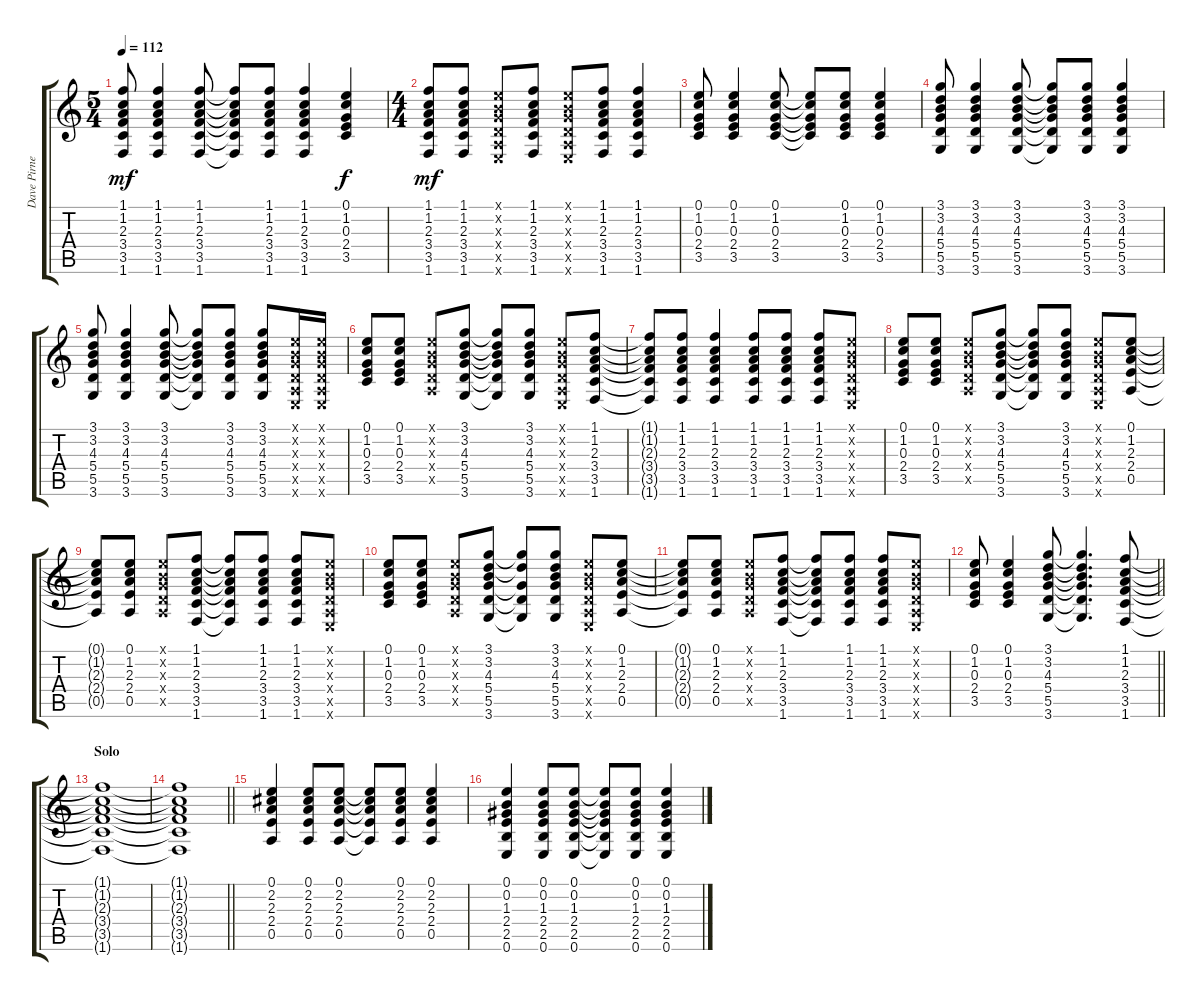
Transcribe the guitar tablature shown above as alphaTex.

\track ("Dave Pirner" "Dave Pirne") {instrument acousticguitarsteel}
\staff {score tabs}
\tuning (E4 B3 G3 D3 A2 E2) {hide}
\ts (5 4)
\tempo 112
\clef g2
\ks c
(1.1 1.2 2.3 3.4 3.5 1.6).8{dy mf} (1.1 1.2 2.3 3.4 3.5 1.6).4 (1.1 1.2 2.3 3.4 3.5 1.6).8 (1.1{t} 1.2{t} 2.3{t} 3.4{t} 3.5{t} 1.6{t}).8 (1.1 1.2 2.3 3.4 3.5 1.6).8 (1.1 1.2 2.3 3.4 3.5 1.6).4 (0.1 1.2 0.3 2.4 3.5).4{dy f} |
\ts (4 4)
(1.1 1.2 2.3 3.4 3.5 1.6).8{dy mf} (1.1 1.2 2.3 3.4 3.5 1.6).8 (0.1{x} 0.2{x} 0.3{x} 0.4{x} 0.5{x} 0.6{x}).8 (1.1 1.2 2.3 3.4 3.5 1.6).8 (0.1{x} 0.2{x} 0.3{x} 0.4{x} 0.5{x} 0.6{x}).8 (1.1 1.2 2.3 3.4 3.5 1.6).8 (1.1 1.2 2.3 3.4 3.5 1.6).4 |
(0.1 1.2 0.3 2.4 3.5).8 (0.1 1.2 0.3 2.4 3.5).4 (0.1 1.2 0.3 2.4 3.5).8 (0.1{t} 1.2{t} 0.3{t} 2.4{t} 3.5{t}).8 (0.1 1.2 0.3 2.4 3.5).8 (0.1 1.2 0.3 2.4 3.5).4 |
(3.1 3.2 4.3 5.4 5.5 3.6).8 (3.1 3.2 4.3 5.4 5.5 3.6).4 (3.1 3.2 4.3 5.4 5.5 3.6).8 (3.1{t} 3.2{t} 4.3{t} 5.4{t} 5.5{t} 3.6{t}).8 (3.1 3.2 4.3 5.4 5.5 3.6).8 (3.1 3.2 4.3 5.4 5.5 3.6).4 |
(3.1 3.2 4.3 5.4 5.5 3.6).8 (3.1 3.2 4.3 5.4 5.5 3.6).4 (3.1 3.2 4.3 5.4 5.5 3.6).8 (3.1{t} 3.2{t} 4.3{t} 5.4{t} 5.5{t} 3.6{t}).8 (3.1 3.2 4.3 5.4 5.5 3.6).8 (3.1 3.2 4.3 5.4 5.5 3.6).8 (0.1{x} 0.2{x} 0.3{x} 0.4{x} 0.5{x} 0.6{x}).16 (0.1{x} 0.2{x} 0.3{x} 0.4{x} 0.5{x} 0.6{x}).16 |
(0.1 1.2 0.3 2.4 3.5).8 (0.1 1.2 0.3 2.4 3.5).8 (0.1{x} 0.2{x} 0.3{x} 0.4{x} 0.5{x}).8 (3.1 3.2 4.3 5.4 5.5 3.6).8 (3.1{t} 3.2{t} 4.3{t} 5.4{t} 5.5{t} 3.6{t}).8 (3.1 3.2 4.3 5.4 5.5 3.6).8 (0.1{x} 0.2{x} 0.3{x} 0.4{x} 0.5{x} 0.6{x}).8 (1.1 1.2 2.3 3.4 3.5 1.6).8 |
(1.1{t} 1.2{t} 2.3{t} 3.4{t} 3.5{t} 1.6{t}).8 (1.1 1.2 2.3 3.4 3.5 1.6).8 (1.1 1.2 2.3 3.4 3.5 1.6).4 (1.1 1.2 2.3 3.4 3.5 1.6).8 (1.1 1.2 2.3 3.4 3.5 1.6).8 (1.1 1.2 2.3 3.4 3.5 1.6).8 (0.1{x} 0.2{x} 0.3{x} 0.4{x} 0.5{x} 0.6{x}).8 |
(0.1 1.2 0.3 2.4 3.5).8 (0.1 1.2 0.3 2.4 3.5).8 (0.1{x} 0.2{x} 0.3{x} 0.4{x} 0.5{x}).8 (3.1 3.2 4.3 5.4 5.5 3.6).8 (3.1{t} 3.2{t} 4.3{t} 5.4{t} 5.5{t} 3.6{t}).8 (3.1 3.2 4.3 5.4 5.5 3.6).8 (0.1{x} 0.2{x} 0.3{x} 0.4{x} 0.5{x} 0.6{x}).8 (0.1 1.2 2.3 2.4 0.5).8 |
(0.1{t} 1.2{t} 2.3{t} 2.4{t} 0.5{t}).8 (0.1 1.2 2.3 2.4 0.5).8 (0.1{x} 0.2{x} 0.3{x} 0.4{x} 0.5{x}).8 (1.1 1.2 2.3 3.4 3.5 1.6).8 (1.1{t} 1.2{t} 2.3{t} 3.4{t} 3.5{t} 1.6{t}).8 (1.1 1.2 2.3 3.4 3.5 1.6).8 (1.1 1.2 2.3 3.4 3.5 1.6).8 (0.1{x} 0.2{x} 0.3{x} 0.4{x} 0.5{x} 0.6{x}).8 |
(0.1 1.2 0.3 2.4 3.5).8 (0.1 1.2 0.3 2.4 3.5).8 (0.1{x} 0.2{x} 0.3{x} 0.4{x} 0.5{x}).8 (3.1 3.2 4.3 5.4 5.5 3.6).8 (3.1{t} 3.2{t} 5.4{t} 5.5{t} 3.6{t}).8 (3.1 3.2 4.3 5.4 5.5 3.6).8 (0.1{x} 0.2{x} 0.3{x} 0.4{x} 0.5{x} 0.6{x}).8 (0.1 1.2 2.3 2.4 0.5).8 |
(0.1{t} 1.2{t} 2.3{t} 2.4{t} 0.5{t}).8 (0.1 1.2 2.3 2.4 0.5).8 (0.1{x} 0.2{x} 0.3{x} 0.4{x} 0.5{x}).8 (1.1 1.2 2.3 3.4 3.5 1.6).8 (1.1{t} 1.2{t} 2.3{t} 3.4{t} 3.5{t} 1.6{t}).8 (1.1 1.2 2.3 3.4 3.5 1.6).8 (1.1 1.2 2.3 3.4 3.5 1.6).8 (0.1{x} 0.2{x} 0.3{x} 0.4{x} 0.5{x} 0.6{x}).8 |
\barLineRight lightlight
(0.1 1.2 0.3 2.4 3.5).8 (0.1 1.2 0.3 2.4 3.5).4 (3.1 3.2 4.3 5.4 5.5 3.6).8 (3.1{t} 3.2{t} 4.3{t} 5.4{t} 5.5{t} 3.6{t}).4{d} (1.1 1.2 2.3 3.4 3.5 1.6).8 |
\section ("" "Solo")
(1.1{t} 1.2{t} 2.3{t} 3.4{t} 3.5{t} 1.6{t}).1 |
\barLineRight lightlight
(1.1{t} 1.2{t} 2.3{t} 3.4{t} 3.5{t} 1.6{t}).1 |
(0.1 2.2 2.3 2.4 0.5).4 (0.1 2.2 2.3 2.4 0.5).8 (0.1 2.2 2.3 2.4 0.5).8 (0.1{t} 2.2{t} 2.3{t} 2.4{t} 0.5{t}).8 (0.1 2.2 2.3 2.4 0.5).8 (0.1 2.2 2.3 2.4 0.5).4 |
(0.1 0.2 1.3 2.4 2.5 0.6).4 (0.1 0.2 1.3 2.4 2.5 0.6).8 (0.1 0.2 1.3 2.4 2.5 0.6).8 (0.1{t} 0.2{t} 1.3{t} 2.4{t} 2.5{t} 0.6{t}).8 (0.1 0.2 1.3 2.4 2.5 0.6).8 (0.1 0.2 1.3 2.4 2.5 0.6).4
